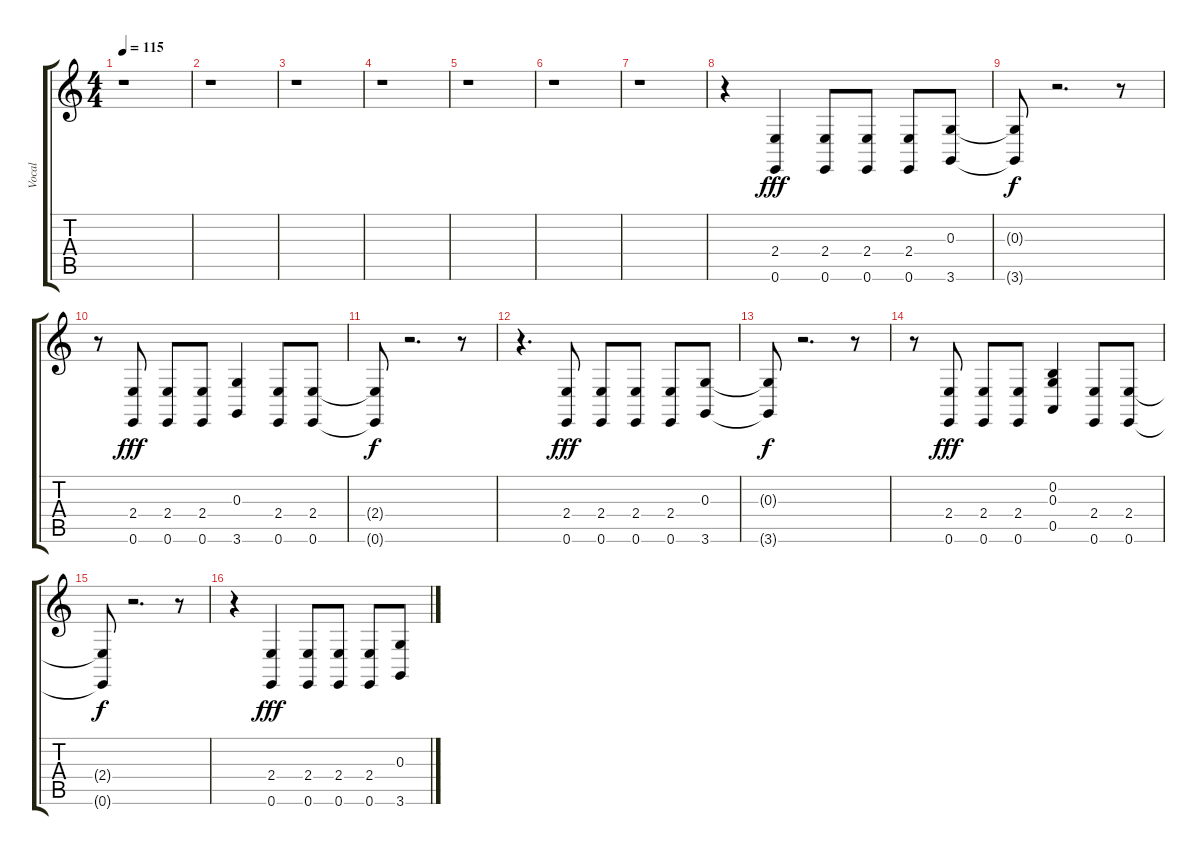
\track ("Vocal" "Vocal") {instrument voiceoohs}
\staff {score tabs}
\tuning (E4 B3 G3 D3 A2 E2) {hide}
\ts (4 4)
\tempo 115
\clef g2
\ks c
r.1{dy f} |
r.1 |
r.1 |
r.1 |
r.1 |
r.1 |
r.1 |
r.4 (2.4 0.6).4{dy fff} (2.4 0.6).8 (2.4 0.6).8 (2.4 0.6).8 (0.3 3.6).8 |
(0.3{t} 3.6{t}).8{dy f} r.2{d} r.8 |
r.8 (2.4 0.6).8{dy fff} (2.4 0.6).8 (2.4 0.6).8 (0.3 3.6).4 (2.4 0.6).8 (2.4 0.6).8 |
(2.4{t} 0.6{t}).8{dy f} r.2{d} r.8 |
r.4{d} (2.4 0.6).8{dy fff} (2.4 0.6).8 (2.4 0.6).8 (2.4 0.6).8 (0.3 3.6).8 |
(0.3{t} 3.6{t}).8{dy f} r.2{d} r.8 |
r.8 (2.4 0.6).8{dy fff} (2.4 0.6).8 (2.4 0.6).8 (0.2 0.3 0.5).4 (2.4 0.6).8 (2.4 0.6).8 |
(2.4{t} 0.6{t}).8{dy f} r.2{d} r.8 |
r.4 (2.4 0.6).4{dy fff} (2.4 0.6).8 (2.4 0.6).8 (2.4 0.6).8 (0.3 3.6).8
